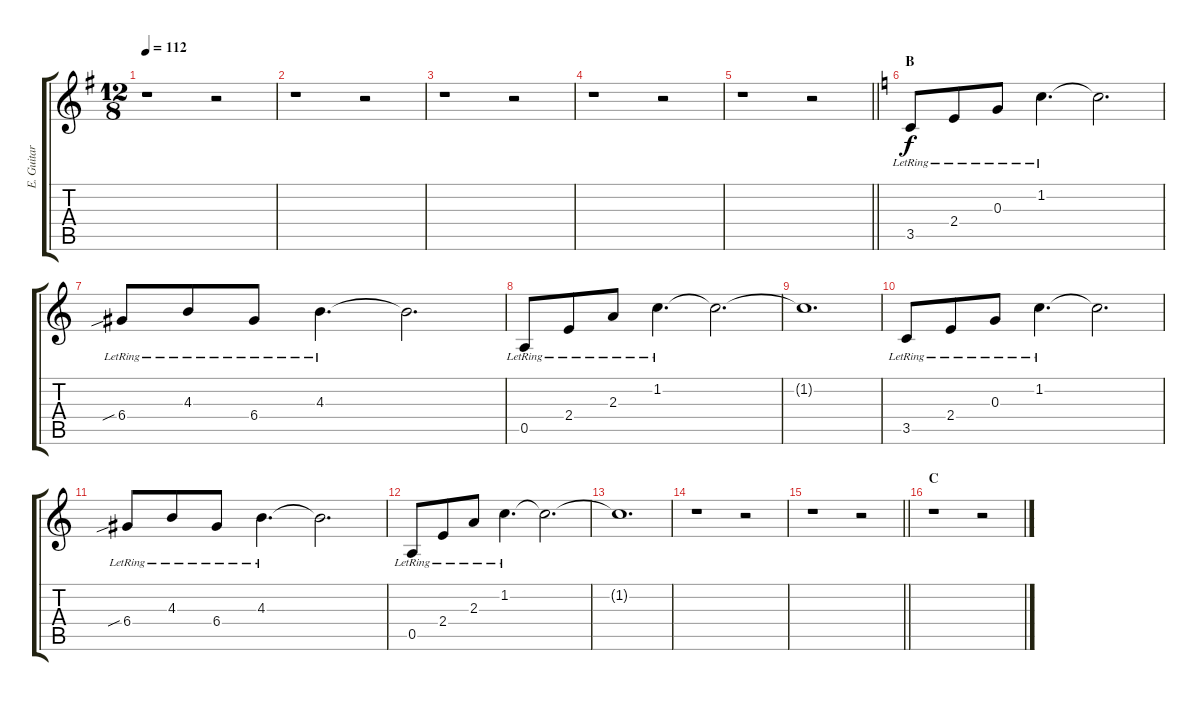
\track ("E. Guitar II" "E. Guitar ") {instrument electricguitarclean}
\staff {score tabs}
\tuning (E4 B3 G3 D3 A2 E2) {hide}
\ts (12 8)
\tempo 112
\clef g2
\ks g
r.1{dy f} r.2 |
r.1 r.2 |
r.1 r.2 |
r.1 r.2 |
\barLineRight lightlight
r.1 r.2 |
\section ("" "B")
\ks c
3.5{lr}.8 2.4{lr}.8 0.3{lr}.8 1.2{lr}.4{d} 1.2{t}.2{d} |
6.4{sib lr}.8 4.3{lr}.8 6.4{lr}.8 4.3{lr}.4{d} 4.3{t}.2{d} |
0.5{lr}.8 2.4{lr}.8 2.3{lr}.8 1.2{lr}.4{d} 1.2{t}.2{d} |
1.2{t}.1{d} |
3.5{lr}.8 2.4{lr}.8 0.3{lr}.8 1.2{lr}.4{d} 1.2{t}.2{d} |
6.4{sib lr}.8 4.3{lr}.8 6.4{lr}.8 4.3{lr}.4{d} 4.3{t}.2{d} |
0.5{lr}.8 2.4{lr}.8 2.3{lr}.8 1.2{lr}.4{d} 1.2{t}.2{d} |
1.2{t}.1{d} |
r.1 r.2 |
\barLineRight lightlight
r.1 r.2 |
\section ("" "C")
r.1 r.2
